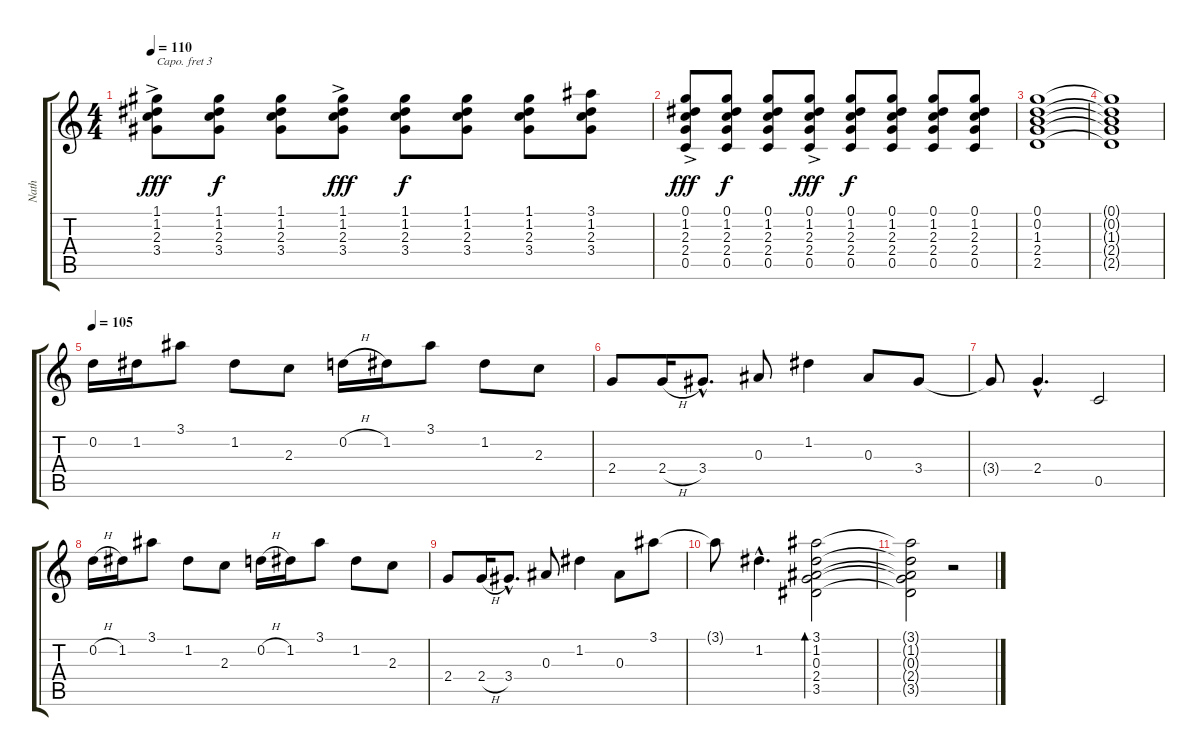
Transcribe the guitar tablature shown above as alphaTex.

\track ("Nath" "Nath") {instrument acousticguitarnylon}
\staff {score tabs}
\capo 3
\tuning (E4 B3 G3 D3 A2 E2) {hide}
\ts (4 4)
\tempo 110
\clef g2
\ks c
(1.1{ac} 1.2{ac} 2.3{ac} 3.4{ac}).8{dy fff} (1.1 1.2 2.3 3.4).8{dy f} (1.1 1.2 2.3 3.4).8 (1.1{ac} 1.2{ac} 2.3{ac} 3.4{ac}).8{dy fff} (1.1 1.2 2.3 3.4).8{dy f} (1.1 1.2 2.3 3.4).8 (1.1 1.2 2.3 3.4).8 (3.1 1.2 2.3 3.4).8 |
(0.1{ac} 1.2{ac} 2.3{ac} 2.4{ac} 0.5{ac}).8{dy fff} (0.1 1.2 2.3 2.4 0.5).8{dy f} (0.1 1.2 2.3 2.4 0.5).8 (0.1{ac} 1.2{ac} 2.3{ac} 2.4{ac} 0.5{ac}).8{dy fff} (0.1 1.2 2.3 2.4 0.5).8{dy f} (0.1 1.2 2.3 2.4 0.5).8 (0.1 1.2 2.3 2.4 0.5).8 (0.1 1.2 2.3 2.4 0.5).8 |
(0.1 0.2 1.3 2.4 2.5).1 |
(0.1{t} 0.2{t} 1.3{t} 2.4{t} 2.5{t}).1 |
\tempo 105
0.2.16 1.2.16 3.1.8 1.2.8 2.3.8 0.2{h}.16 1.2.16 3.1.8 1.2.8 2.3.8 |
2.4.8 2.4{h}.16 3.4{hac}.8{d} 0.3.8 1.2.4 0.3.8 3.4.8 |
3.4{t}.8 2.4{hac}.4{d} 0.5.2 |
0.2{h}.16 1.2.16 3.1.8 1.2.8 2.3.8 0.2{h}.16 1.2.16 3.1.8 1.2.8 2.3.8 |
2.4.8 2.4{h}.16 3.4{hac}.8{d} 0.3.8 1.2.4 0.3.8 3.1.8 |
3.1{t}.8 1.2{hac}.4{d} (3.1 1.2 0.3 2.4 3.5).2{bd 240} |
(3.1{t} 1.2{t} 0.3{t} 2.4{t} 3.5{t}).2 r.2
